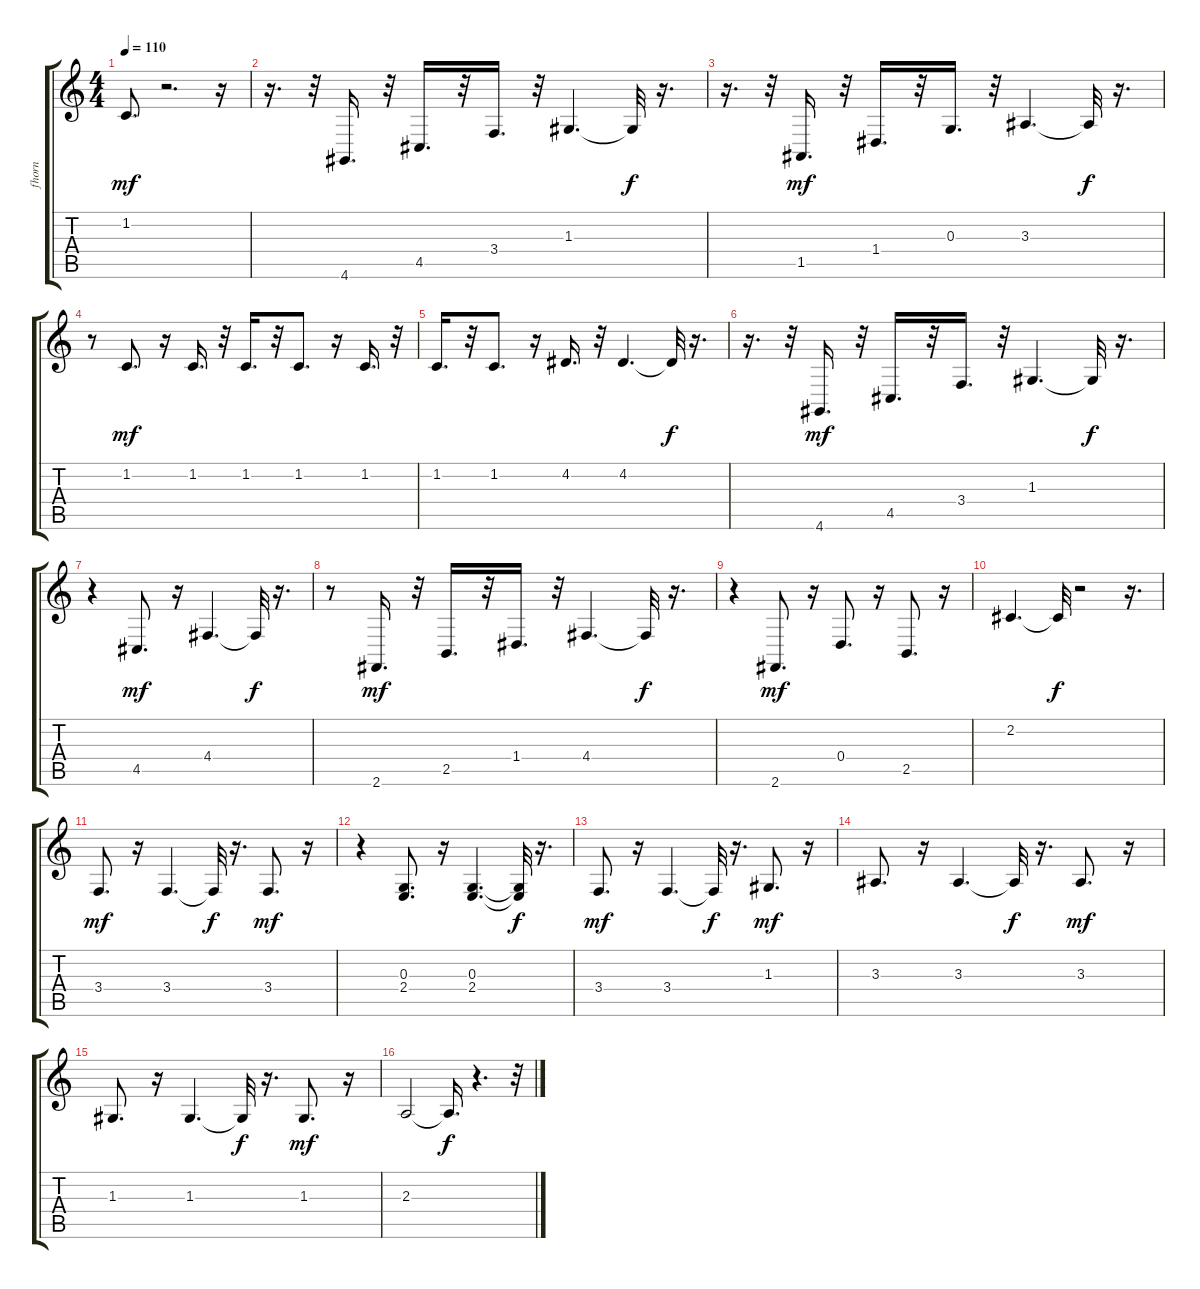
\track ("fhorn" "fhorn") {instrument frenchhorn}
\staff {score tabs}
\tuning (E4 B3 G3 D3 A2 E2) {hide}
\ts (4 4)
\tempo 110
\clef g2
\ks c
1.2.8{d dy mf} r.2{d} r.16 |
r.16{d} r.32 4.6.16{d} r.32 4.5.16{d} r.32 3.4.16{d} r.32 1.3.4{d} 1.3{t}.32{dy f} r.16{d} |
r.16{d} r.32 1.5.16{d dy mf} r.32 1.4.16{d} r.32 0.3.16{d} r.32 3.3.4{d} 3.3{t}.32{dy f} r.16{d} |
r.8 1.2.8{d dy mf} r.16 1.2.16{d} r.32 1.2.16{d} r.32 1.2.8{d} r.16 1.2.16{d} r.32 |
1.2.16{d} r.32 1.2.8{d} r.16 4.2.16{d} r.32 4.2.4{d} 4.2{t}.32{dy f} r.16{d} |
r.16{d} r.32 4.6.16{d dy mf} r.32 4.5.16{d} r.32 3.4.16{d} r.32 1.3.4{d} 1.3{t}.32{dy f} r.16{d} |
r.4 4.5.8{d dy mf} r.16 4.4.4{d} 4.4{t}.32{dy f} r.16{d} |
r.8 2.6.16{d dy mf} r.32 2.5.16{d} r.32 1.4.16{d} r.32 4.4.4{d} 4.4{t}.32{dy f} r.16{d} |
r.4 2.6.8{d dy mf} r.16 0.4.8{d} r.16 2.5.8{d} r.16 |
2.2.4{d} 2.2{t}.32{dy f} r.2 r.16{d} |
3.4.8{d dy mf} r.16 3.4.4{d} 3.4{t}.32{dy f} r.16{d} 3.4.8{d dy mf} r.16 |
r.4 (0.3 2.4).8{d} r.16 (0.3 2.4).4{d} (0.3{t} 2.4{t}).32{dy f} r.16{d} |
3.4.8{d dy mf} r.16 3.4.4{d} 3.4{t}.32{dy f} r.16{d} 1.3.8{d dy mf} r.16 |
3.3.8{d} r.16 3.3.4{d} 3.3{t}.32{dy f} r.16{d} 3.3.8{d dy mf} r.16 |
1.3.8{d} r.16 1.3.4{d} 1.3{t}.32{dy f} r.16{d} 1.3.8{d dy mf} r.16 |
2.3.2 2.3{t}.16{d dy f} r.4{d} r.32
